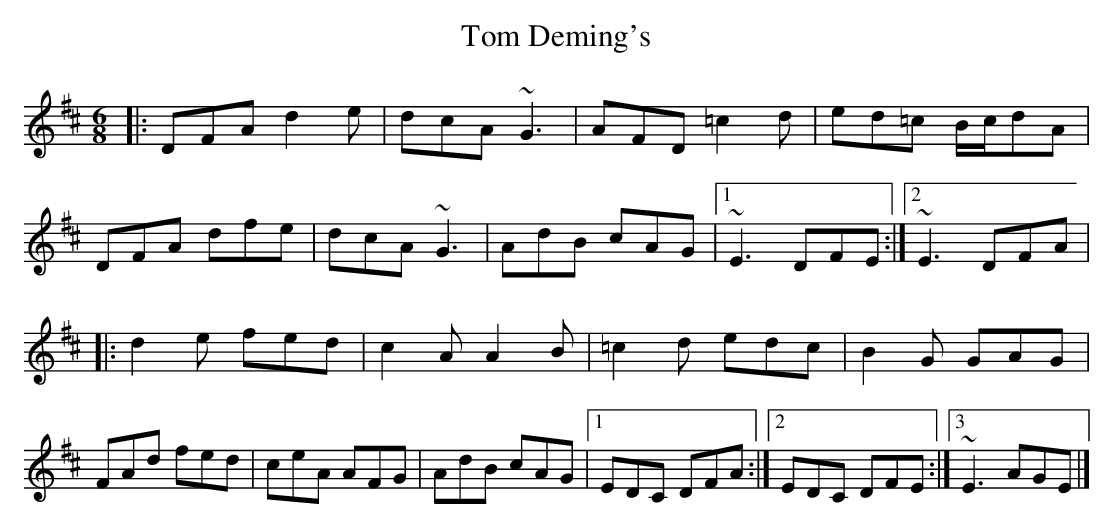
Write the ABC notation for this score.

X:1
T:Tom Deming's
M:6/8
L:1/8
K:D
|: DFA d2e | dcA ~G3 | AFD =c2d | ed=c B/2c/2dA |!
 DFA dfe | dcA ~G3 | AdB cAG |1 ~E3 DFE :|2 ~E3 DFA |!
|: d2e fed | c2A A2B | =c2d edc | B2G GAG |!
 FAd fed | ceA AFG | AdB cAG |1 EDC DFA :|2 EDC DFE :|3 ~E3 AGE |]
